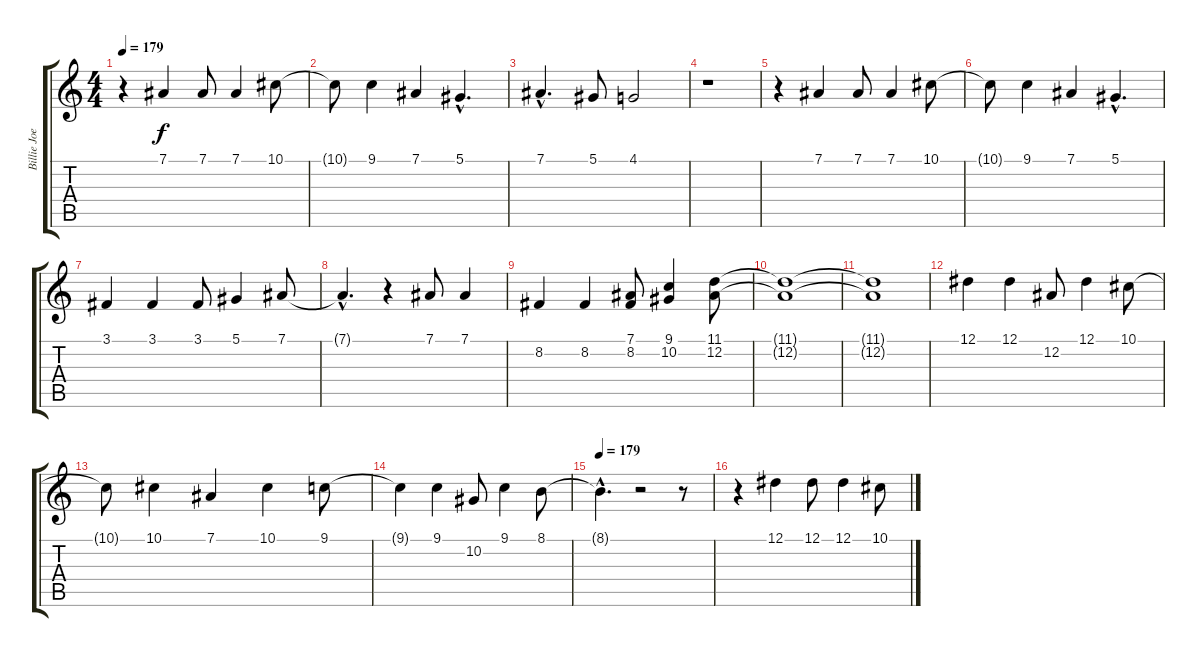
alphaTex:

\track ("Billie Joe Vocal" "Billie Joe") {instrument altosax}
\staff {score tabs}
\tuning (Eb4 Bb3 Gb3 Db3 Ab2 Eb2) {hide}
\ts (4 4)
\tempo 179
\clef g2
\ks c
r.4{dy f} 7.1.4 7.1.8 7.1.4 10.1.8 |
10.1{t}.8 9.1.4 7.1.4 5.1{hac}.4{d} |
7.1{hac}.4{d} 5.1.8 4.1.2 |
r.1 |
r.4 7.1.4 7.1.8 7.1.4 10.1.8 |
10.1{t}.8 9.1.4 7.1.4 5.1{hac}.4{d} |
3.1.4 3.1.4 3.1.8 5.1.4 7.1.8 |
7.1{hac t}.4{d} r.4 7.1.8 7.1.4 |
8.2.4 8.2.4 (7.1 8.2).8 (9.1 10.2).4 (11.1 12.2).8 |
(11.1{t} 12.2{t}).1 |
(11.1{t} 12.2{t}).1 |
12.1.4 12.1.4 12.2.8 12.1.4 10.1.8 |
10.1{t}.8 10.1.4 7.1.4 10.1.4 9.1.8 |
9.1{t}.4 9.1.4 10.2.8 9.1.4 8.1.8 |
\tempo 179
8.1{hac t}.4{d} r.2 r.8 |
r.4 12.1.4 12.1.8 12.1.4 10.1.8
